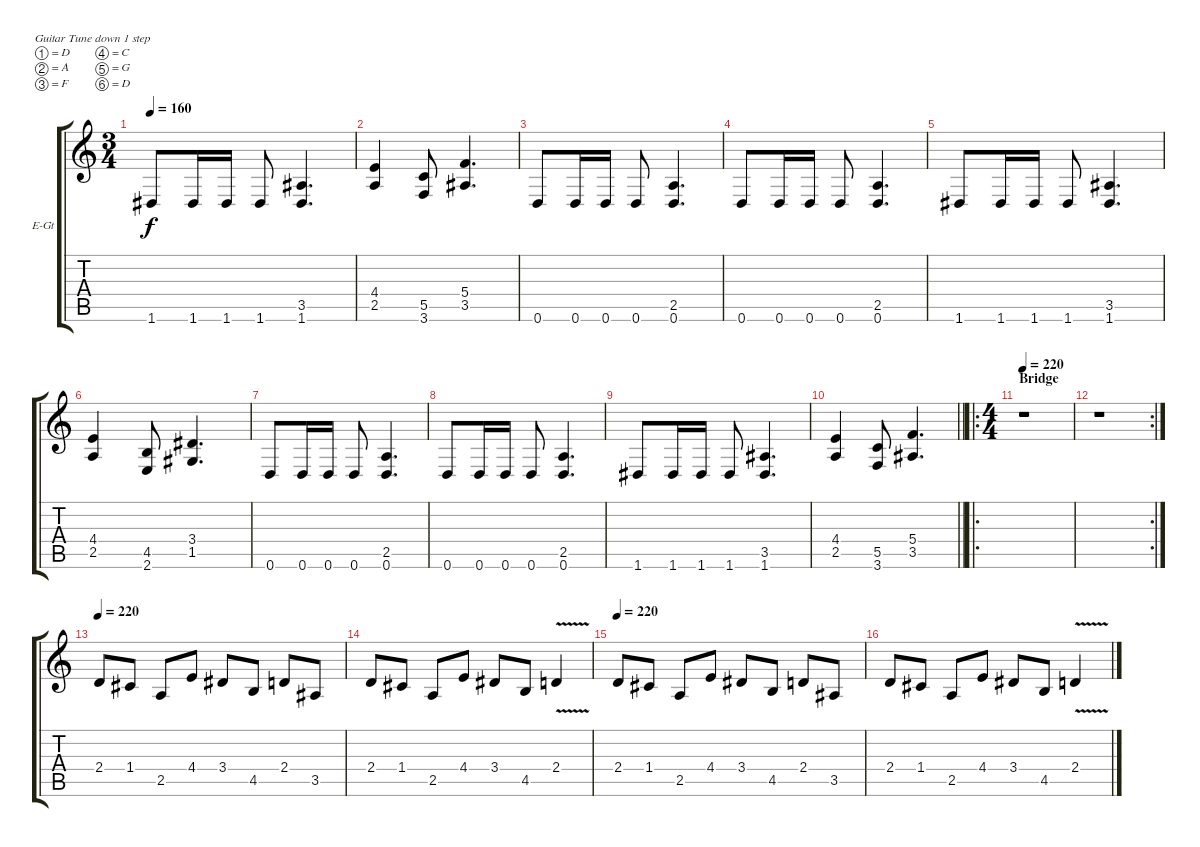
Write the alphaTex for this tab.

\bracketExtendMode groupsimilarinstruments
\firstSystemTrackNameOrientation horizontal
\otherSystemsTrackNameOrientation horizontal
\track ("Rhythm" "E-Gt") {instrument distortionguitar}
\staff {score tabs}
\tuning (D4 A3 F3 C3 G2 D2)
\ts (3 4)
\tempo 160
\clef g2
\ks c
1.6.8{dy f} 1.6.16 1.6.16 1.6.8 (3.5 1.6).4{d} |
(4.4 2.5).4 (5.5 3.6).8 (5.4 3.5).4{d} |
0.6.8 0.6.16 0.6.16 0.6.8 (2.5 0.6).4{d} |
0.6.8 0.6.16 0.6.16 0.6.8 (2.5 0.6).4{d} |
1.6.8 1.6.16 1.6.16 1.6.8 (3.5 1.6).4{d} |
(4.4 2.5).4 (4.5 2.6).8 (3.4 1.5).4{d} |
0.6.8 0.6.16 0.6.16 0.6.8 (2.5 0.6).4{d} |
0.6.8 0.6.16 0.6.16 0.6.8 (2.5 0.6).4{d} |
1.6.8 1.6.16 1.6.16 1.6.8 (3.5 1.6).4{d} |
\barLineRight lightlight
(4.4 2.5).4 (5.5 3.6).8 (5.4 3.5).4{d} |
\ro
\ts (4 4)
\beaming (8 2 2 2 2)
\section ("" "Bridge")
\tempo 220
r.1 |
\rc 2
r.1 |
\tempo 220
2.4.8 1.4.8 2.5.8 4.4.8 3.4.8 4.5.8 2.4.8 3.5.8 |
2.4.8 1.4.8 2.5.8 4.4.8 3.4.8 4.5.8 2.4{v}.4 |
\tempo 220
2.4.8 1.4.8 2.5.8 4.4.8 3.4.8 4.5.8 2.4.8 3.5.8 |
2.4.8 1.4.8 2.5.8 4.4.8 3.4.8 4.5.8 2.4{v}.4
